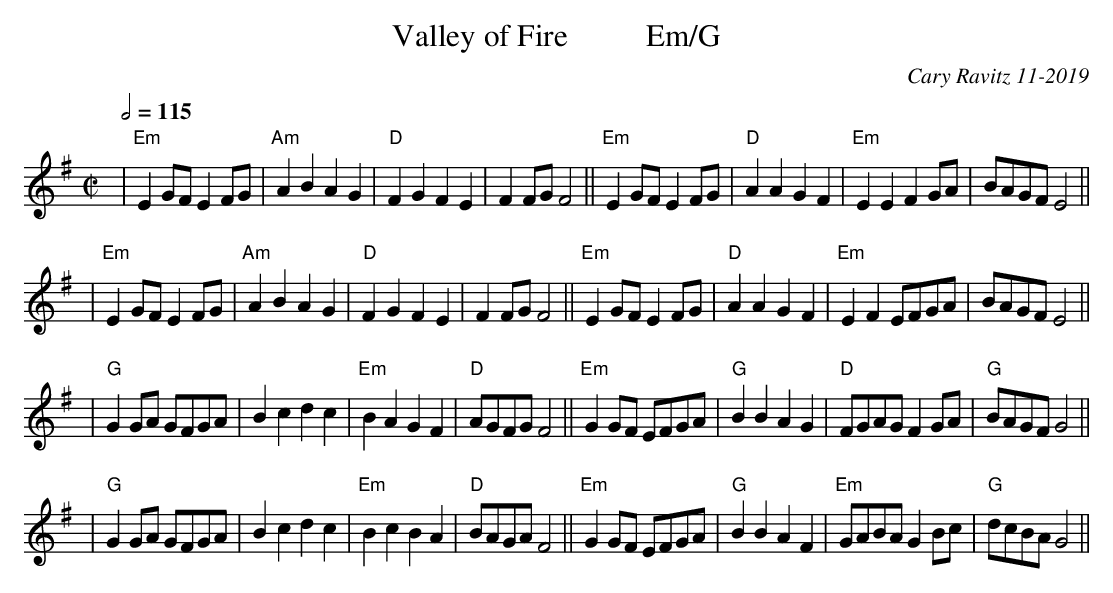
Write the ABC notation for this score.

X:1
T: Valley of Fire          Em/G
C: Cary Ravitz 11-2019
M: C|
L: 1/8
Q: 1/2=115
K: Em
| "Em"E2 GF E2 FG | "Am"A2 B2 A2 G2 |"D"F2 G2 F2 E2 | F2 FG F4 || "Em"E2 GF E2 FG | "D"A2 A2 G2 F2 | "Em"E2 E2 F2GA | BAGF E4 ||
| "Em"E2 GF E2 FG | "Am"A2 B2 A2 G2 |"D"F2 G2 F2 E2 | F2 FG F4 || "Em"E2 GF E2 FG | "D"A2 A2 G2 F2 | "Em"E2 F2 EFGA | BAGF E4 ||
| "G"G2 GA GFGA | B2 c2 d2 c2 | "Em"B2 A2 G2 F2 | "D"AGFG F4 || "Em"G2 GF EFGA | "G"B2 B2 A2 G2 | "D"FGAG F2 GA | "G"BAGF G4 ||
| "G"G2 GA GFGA | B2 c2 d2 c2 | "Em"B2 c2 B2 A2 | "D"BAGA F4 || "Em"G2 GF EFGA | "G"B2 B2 A2 F2 | "Em"GABA G2 Bc | "G"dcBA G4 ||
